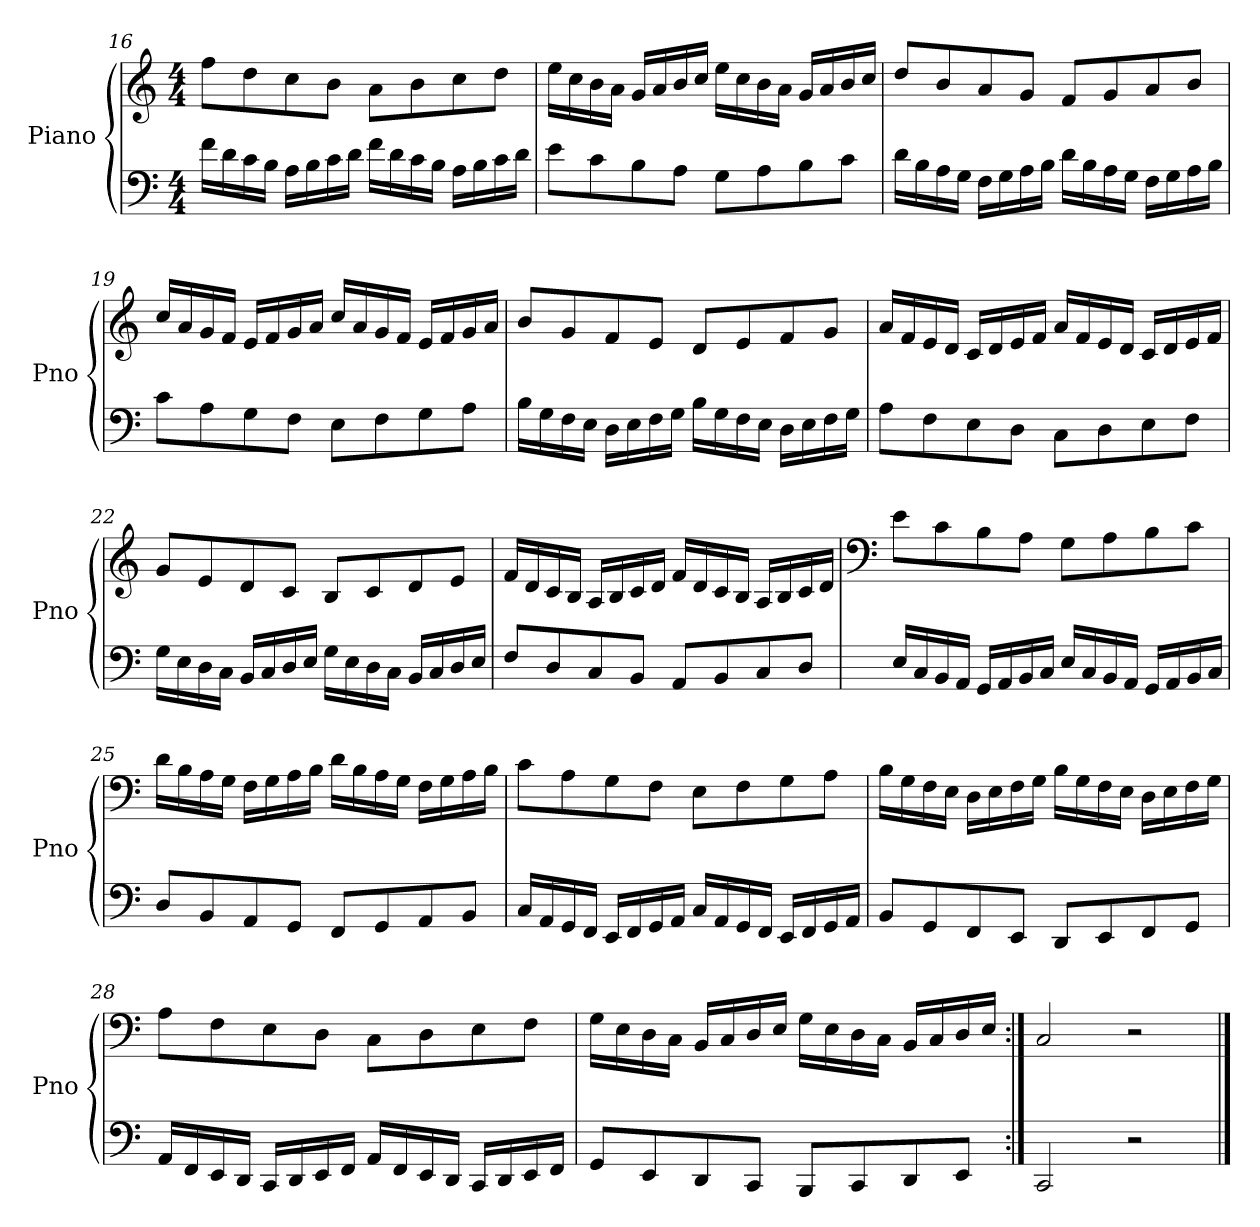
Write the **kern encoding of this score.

**kern	**kern
*part1	*part1
*staff2	*staff1
*I"Piano	*
*I'Pno	*
*clefF4	*clefG2
*k[]	*k[]
*M4/4	*M4/4
=16	=16
16f\LL	8ff\L
16d\	.
16c\	8dd\
16B\JJ	.
16A\LL	8cc\
16B\	.
16c\	8b\J
16d\JJ	.
16f\LL	8a\L
16d\	.
16c\	8b\
16B\JJ	.
16A\LL	8cc\
16B\	.
16c\	8dd\J
16d\JJ	.
!!LO:LB:g=z
=17	=17
8e\L	16ee\LL
.	16cc\
8c\	16b\
.	16a\JJ
8B\	16g/LL
.	16a/
8A\J	16b/
.	16cc/JJ
8G\L	16ee\LL
.	16cc\
8A\	16b\
.	16a\JJ
8B\	16g/LL
.	16a/
8c\J	16b/
.	16cc/JJ
=18	=18
16d\LL	8dd/L
16B\	.
16A\	8b/
16G\JJ	.
16F\LL	8a/
16G\	.
16A\	8g/J
16B\JJ	.
16d\LL	8f/L
16B\	.
16A\	8g/
16G\JJ	.
16F\LL	8a/
16G\	.
16A\	8b/J
16B\JJ	.
!!LO:LB:g=z
=19	=19
8c\L	16cc/LL
.	16a/
8A\	16g/
.	16f/JJ
8G\	16e/LL
.	16f/
8F\J	16g/
.	16a/JJ
8E\L	16cc/LL
.	16a/
8F\	16g/
.	16f/JJ
8G\	16e/LL
.	16f/
8A\J	16g/
.	16a/JJ
=20	=20
16B\LL	8b/L
16G\	.
16F\	8g/
16E\JJ	.
16D\LL	8f/
16E\	.
16F\	8e/J
16G\JJ	.
16B\LL	8d/L
16G\	.
16F\	8e/
16E\JJ	.
16D\LL	8f/
16E\	.
16F\	8g/J
16G\JJ	.
!!LO:LB:g=z
=21	=21
8A\L	16a/LL
.	16f/
8F\	16e/
.	16d/JJ
8E\	16c/LL
.	16d/
8D\J	16e/
.	16f/JJ
8C\L	16a/LL
.	16f/
8D\	16e/
.	16d/JJ
8E\	16c/LL
.	16d/
8F\J	16e/
.	16f/JJ
=22	=22
16G\LL	8g/L
16E\	.
16D\	8e/
16C\JJ	.
16BB/LL	8d/
16C/	.
16D/	8c/J
16E/JJ	.
16G\LL	8B/L
16E\	.
16D\	8c/
16C\JJ	.
16BB/LL	8d/
16C/	.
16D/	8e/J
16E/JJ	.
!!LO:LB:g=z
=23	=23
8F/L	16f/LL
.	16d/
8D/	16c/
.	16B/JJ
8C/	16A/LL
.	16B/
8BB/J	16c/
.	16d/JJ
8AA/L	16f/LL
.	16d/
8BB/	16c/
.	16B/JJ
8C/	16A/LL
.	16B/
8D/J	16c/
.	16d/JJ
=24	=24
*	*clefF4
16E/LL	8e\L
16C/	.
16BB/	8c\
16AA/JJ	.
16GG/LL	8B\
16AA/	.
16BB/	8A\J
16C/JJ	.
16E/LL	8G\L
16C/	.
16BB/	8A\
16AA/JJ	.
16GG/LL	8B\
16AA/	.
16BB/	8c\J
16C/JJ	.
!!LO:PB:g=z
=25	=25
8D/L	16d\LL
.	16B\
8BB/	16A\
.	16G\JJ
8AA/	16F\LL
.	16G\
8GG/J	16A\
.	16B\JJ
8FF/L	16d\LL
.	16B\
8GG/	16A\
.	16G\JJ
8AA/	16F\LL
.	16G\
8BB/J	16A\
.	16B\JJ
=26	=26
16C/LL	8c\L
16AA/	.
16GG/	8A\
16FF/JJ	.
16EE/LL	8G\
16FF/	.
16GG/	8F\J
16AA/JJ	.
16C/LL	8E\L
16AA/	.
16GG/	8F\
16FF/JJ	.
16EE/LL	8G\
16FF/	.
16GG/	8A\J
16AA/JJ	.
!!LO:LB:g=z
=27	=27
8BB/L	16B\LL
.	16G\
8GG/	16F\
.	16E\JJ
8FF/	16D\LL
.	16E\
8EE/J	16F\
.	16G\JJ
8DD/L	16B\LL
.	16G\
8EE/	16F\
.	16E\JJ
8FF/	16D\LL
.	16E\
8GG/J	16F\
.	16G\JJ
=28	=28
16AA/LL	8A\L
16FF/	.
16EE/	8F\
16DD/JJ	.
16CC/LL	8E\
16DD/	.
16EE/	8D\J
16FF/JJ	.
16AA/LL	8C\L
16FF/	.
16EE/	8D\
16DD/JJ	.
16CC/LL	8E\
16DD/	.
16EE/	8F\J
16FF/JJ	.
!!LO:LB:g=z
=29	=29
8GG/L	16G\LL
.	16E\
8EE/	16D\
.	16C\JJ
8DD/	16BB/LL
.	16C/
8CC/J	16D/
.	16E/JJ
8BBB/L	16G\LL
.	16E\
8CC/	16D\
.	16C\JJ
8DD/	16BB/LL
.	16C/
8EE/J	16D/
.	16E/JJ
=30:|!	=30:|!
2CC/	2C/
2r	2r
==	==
*-	*-
